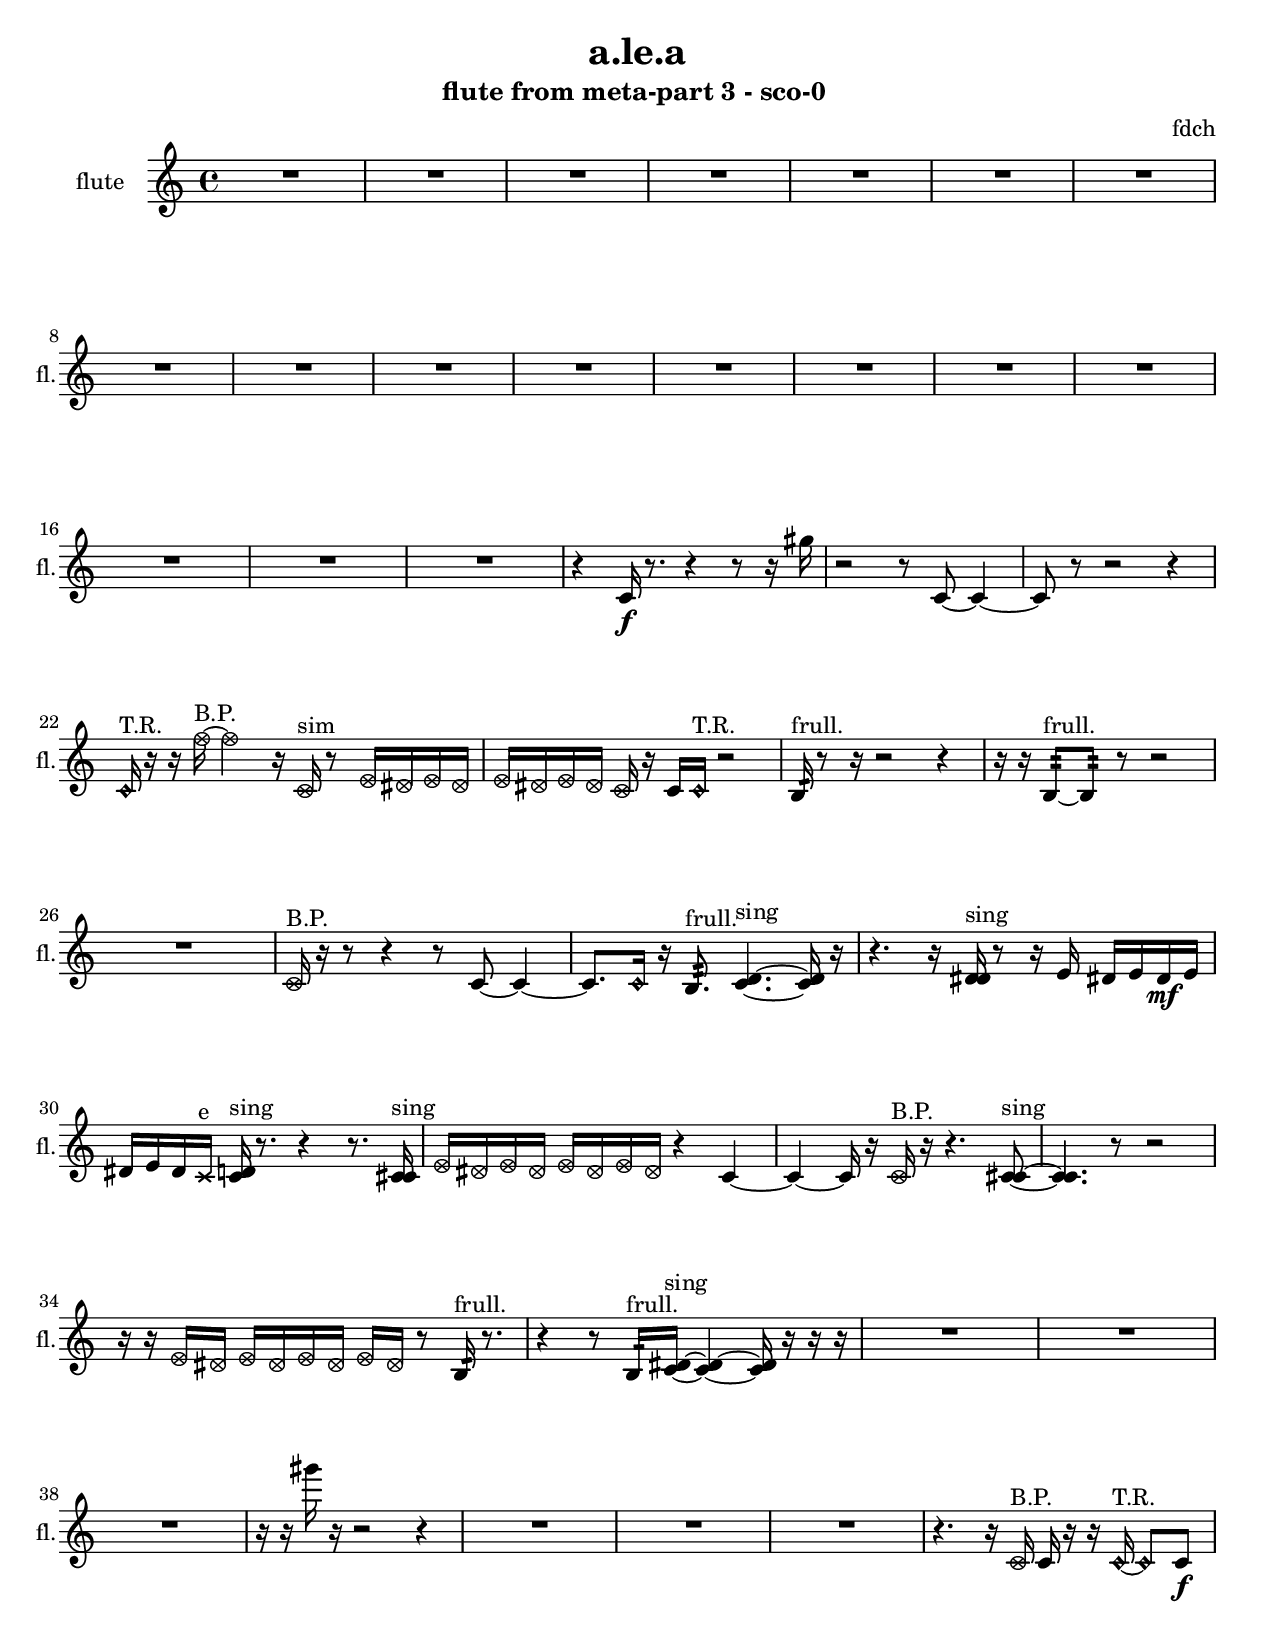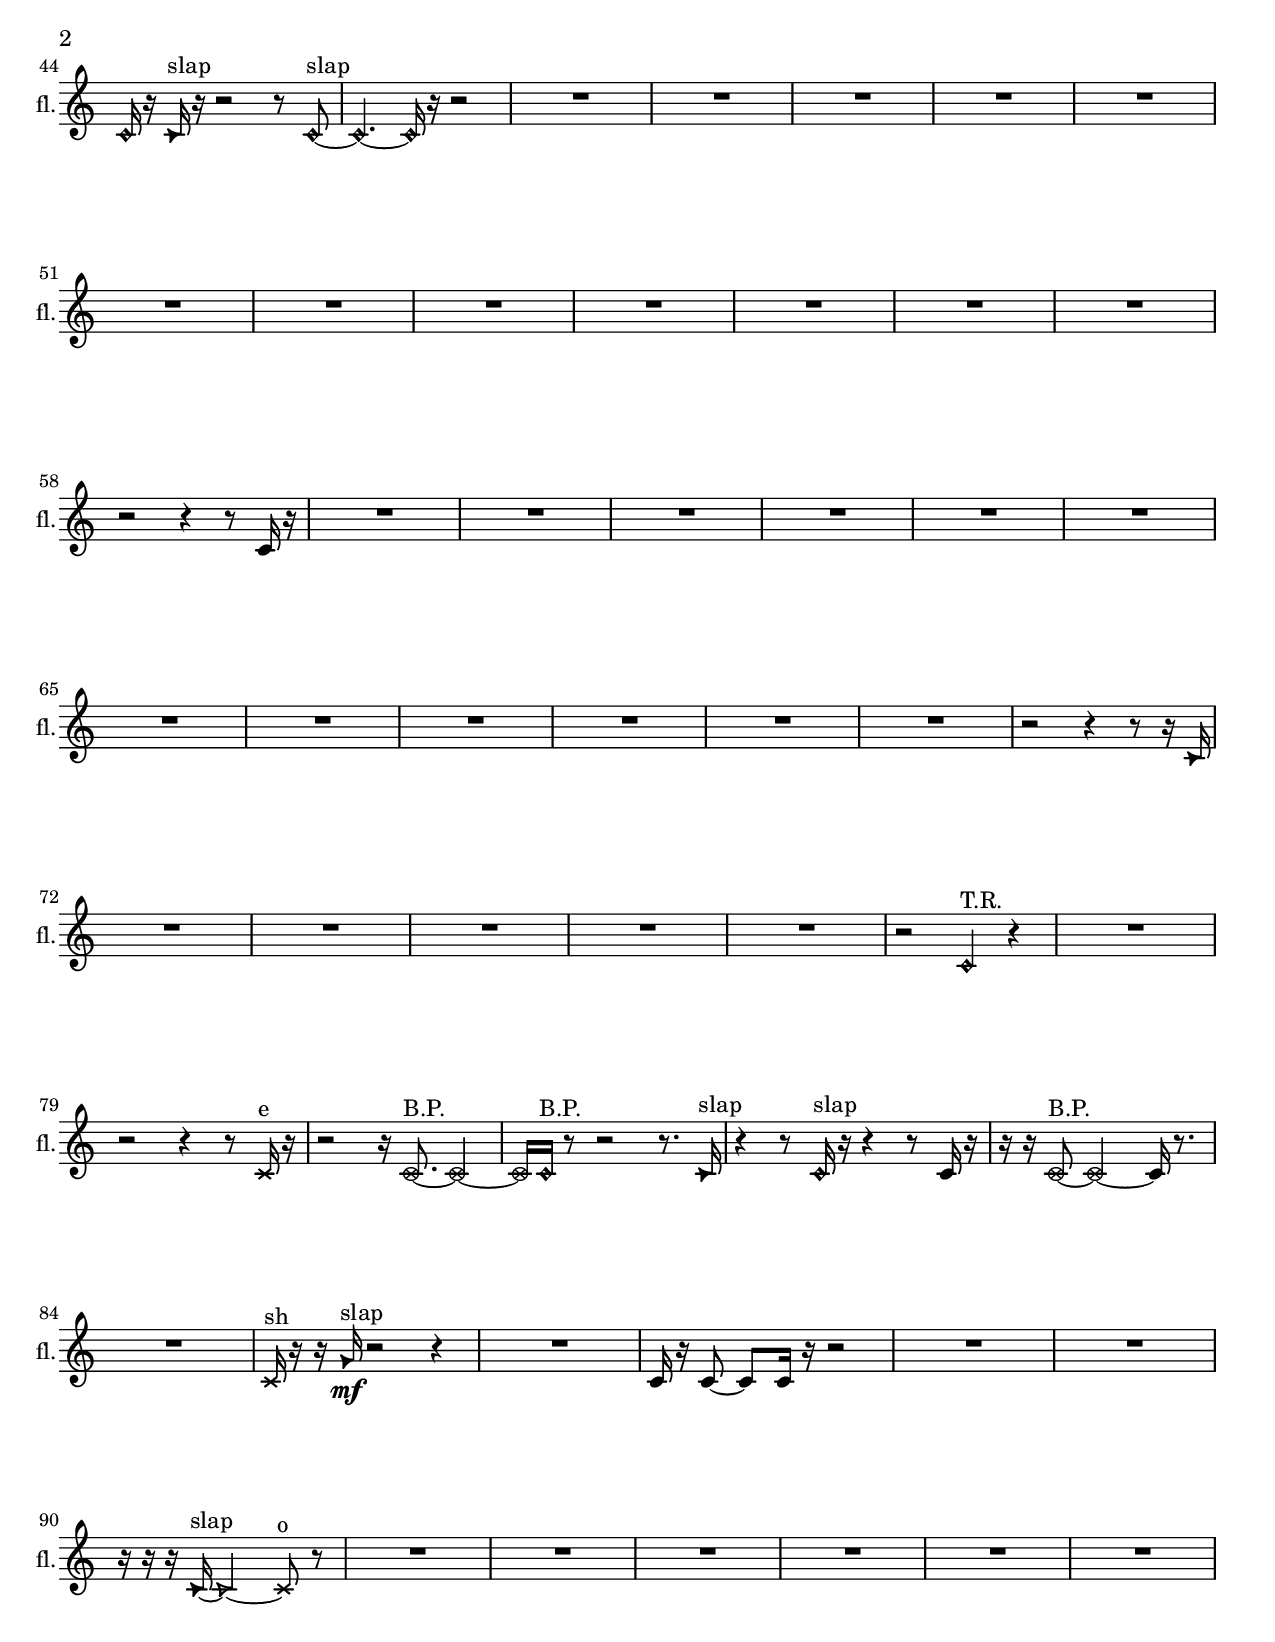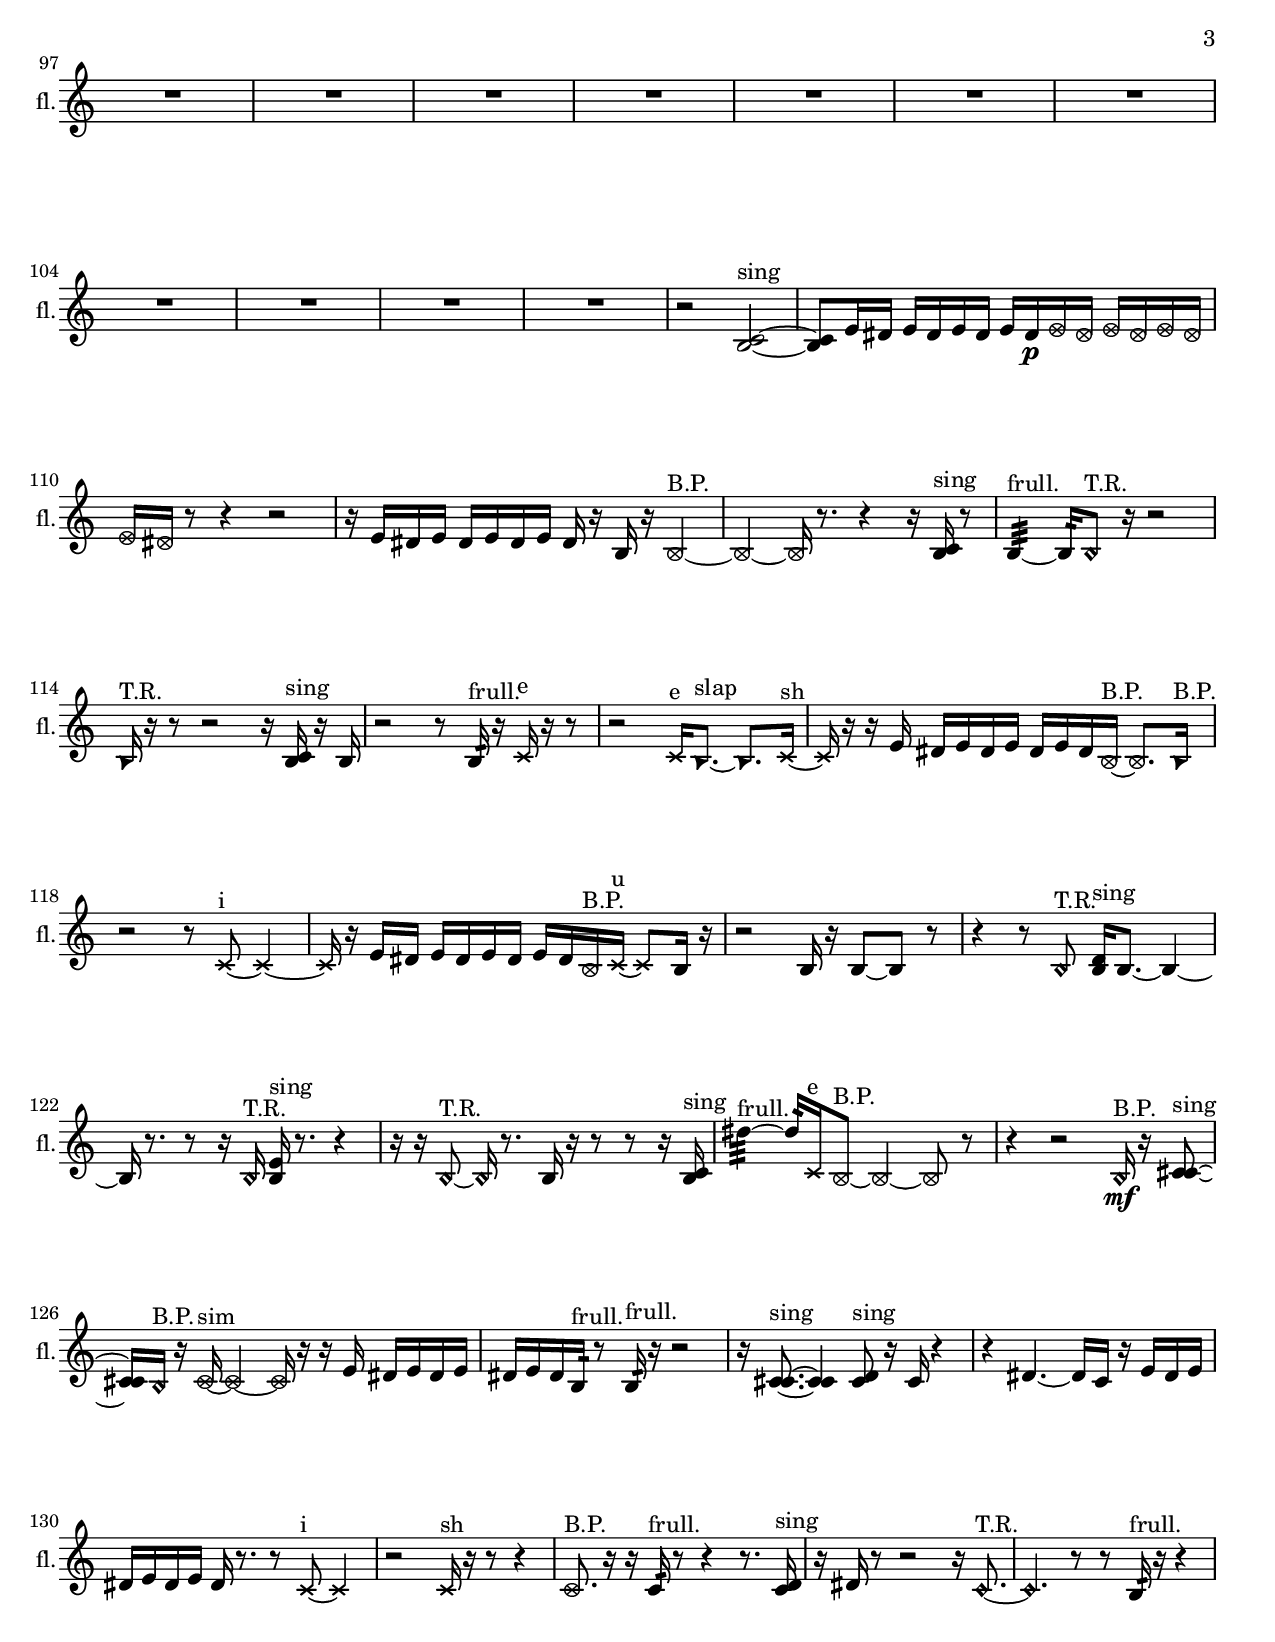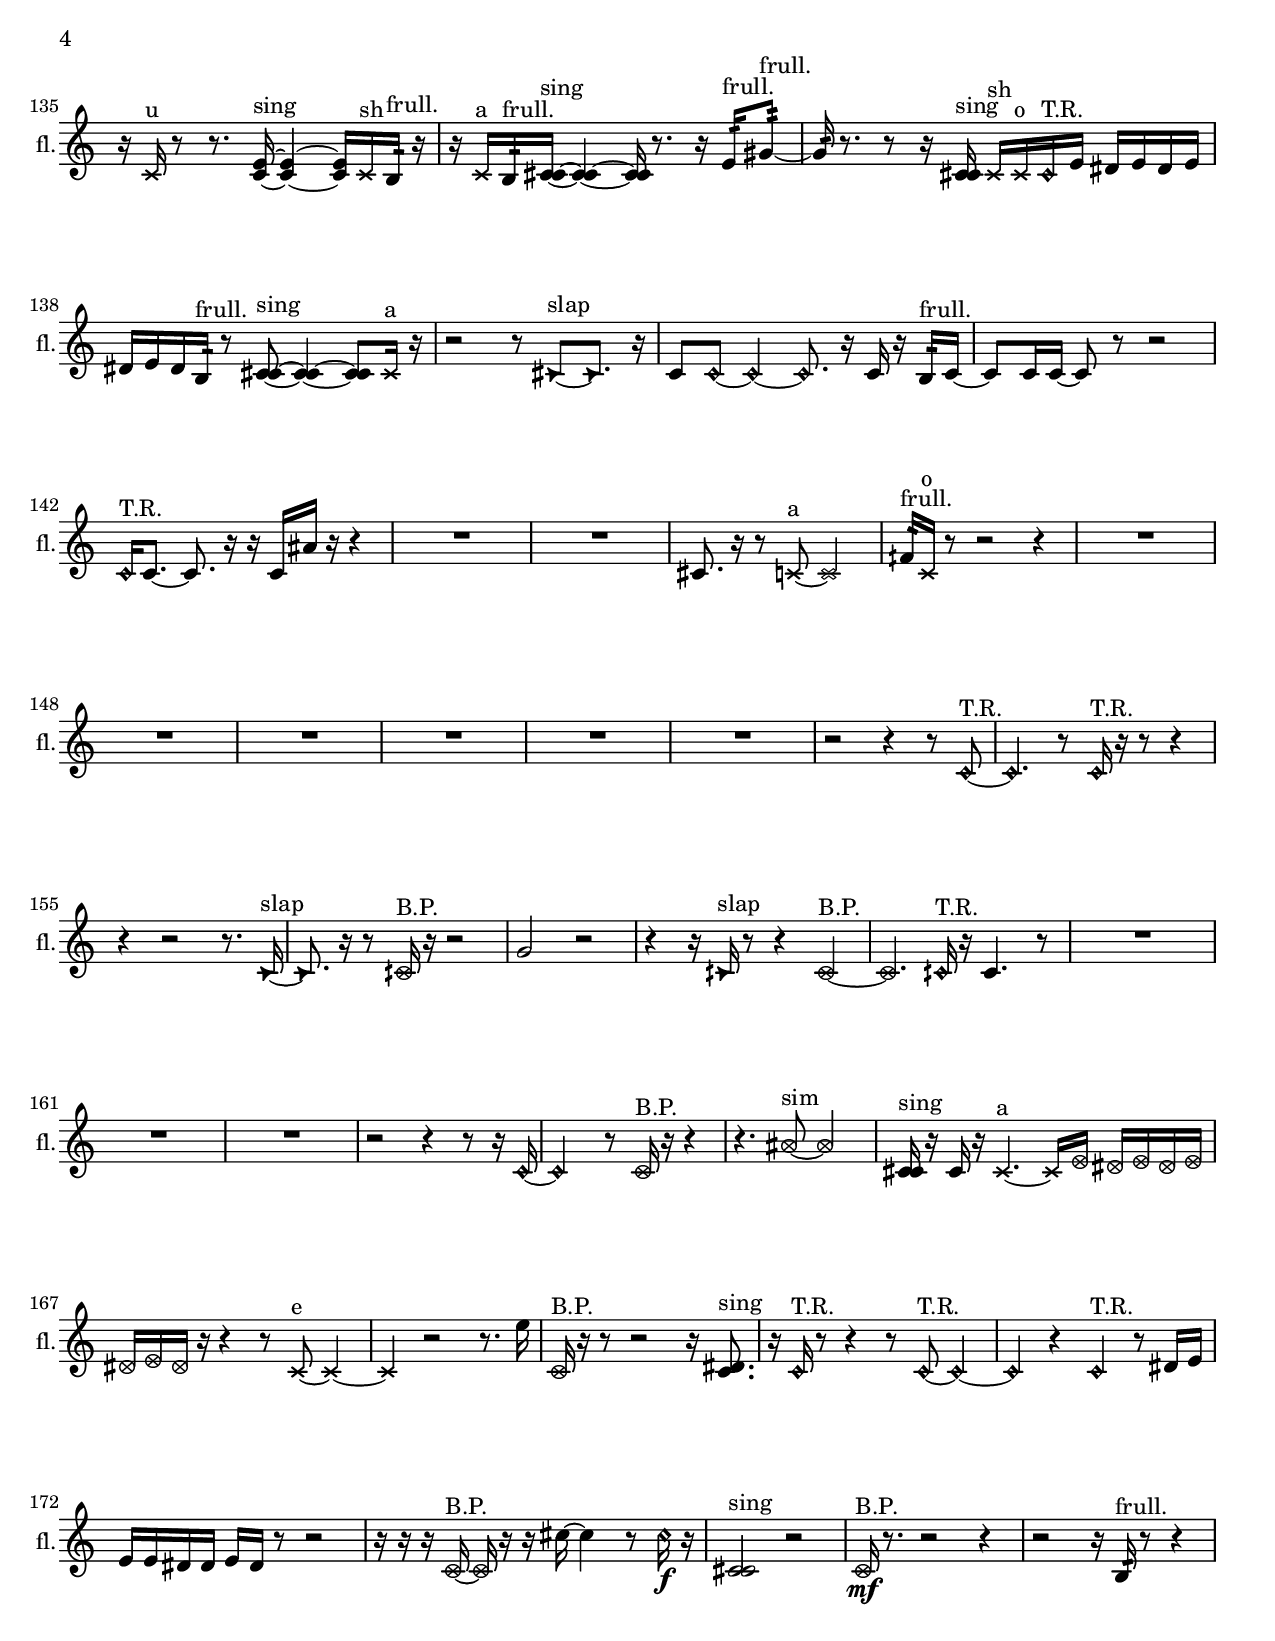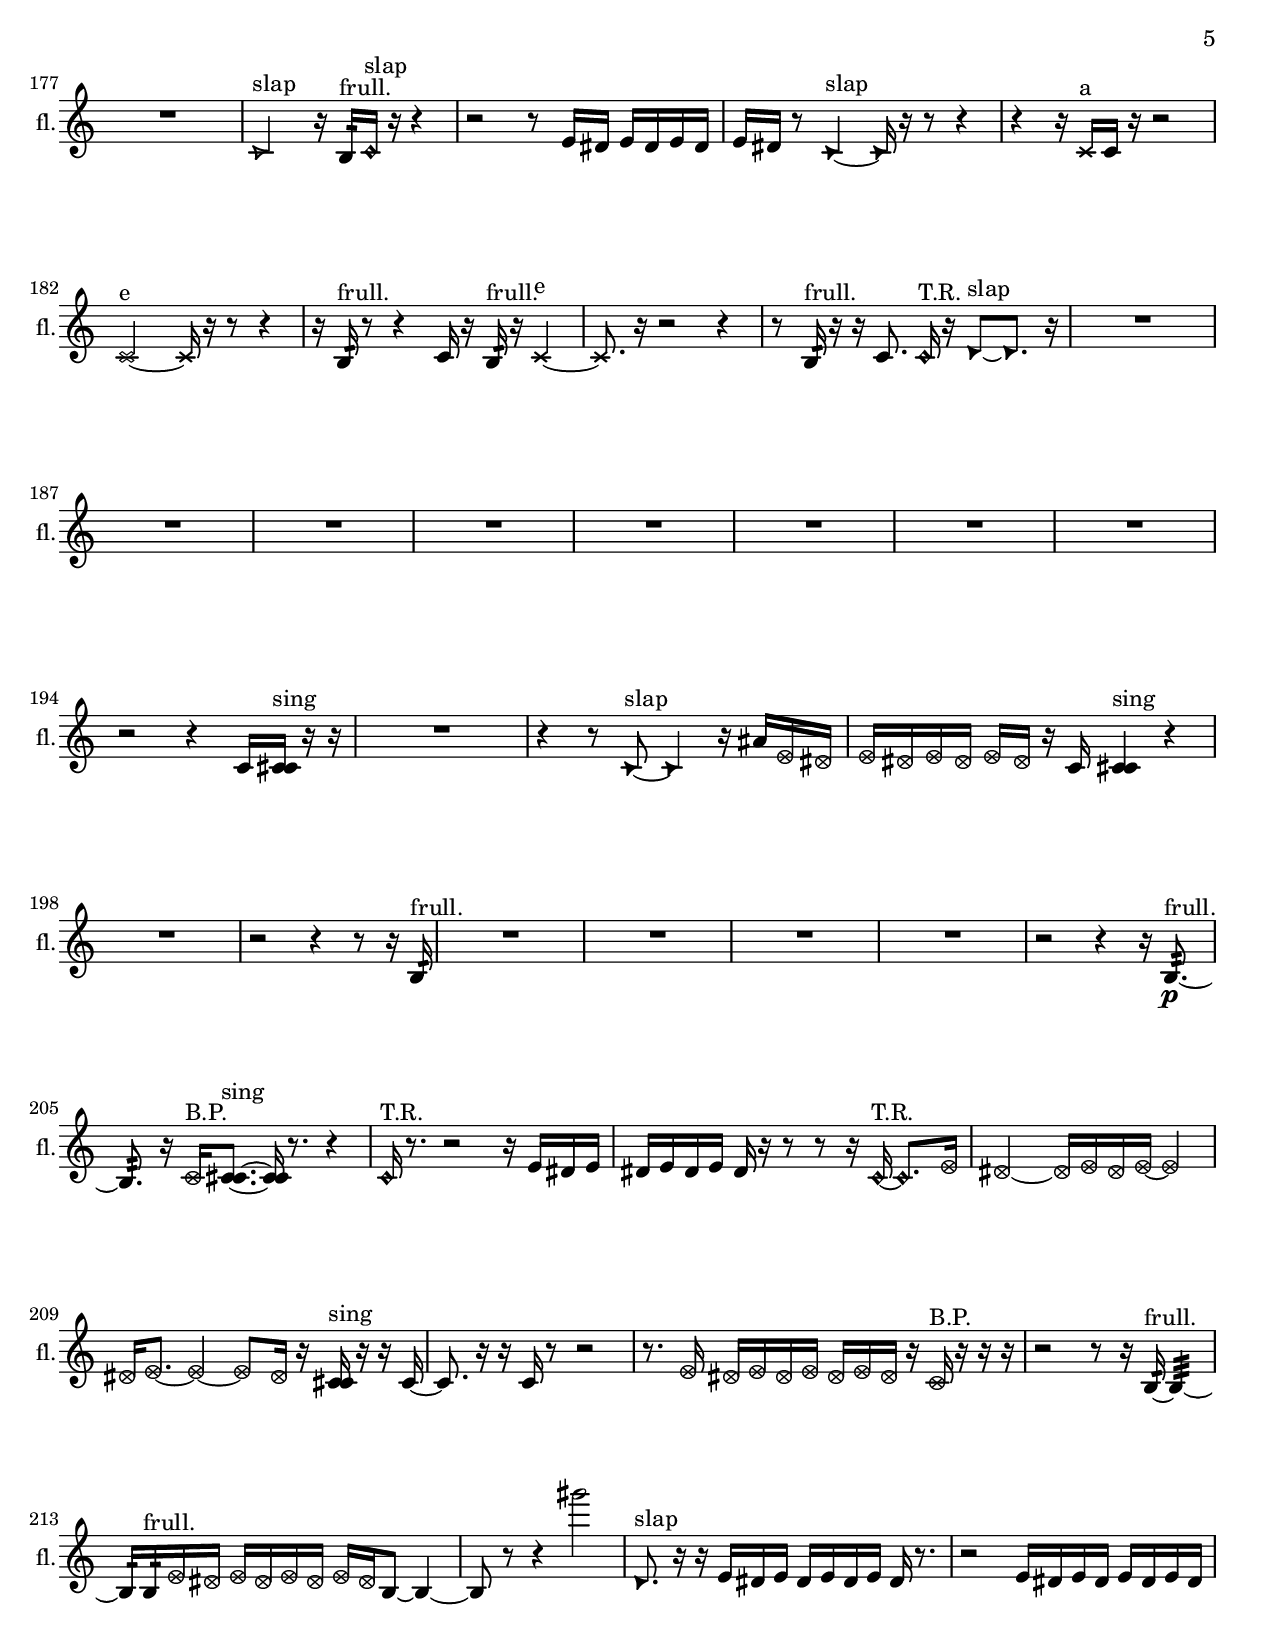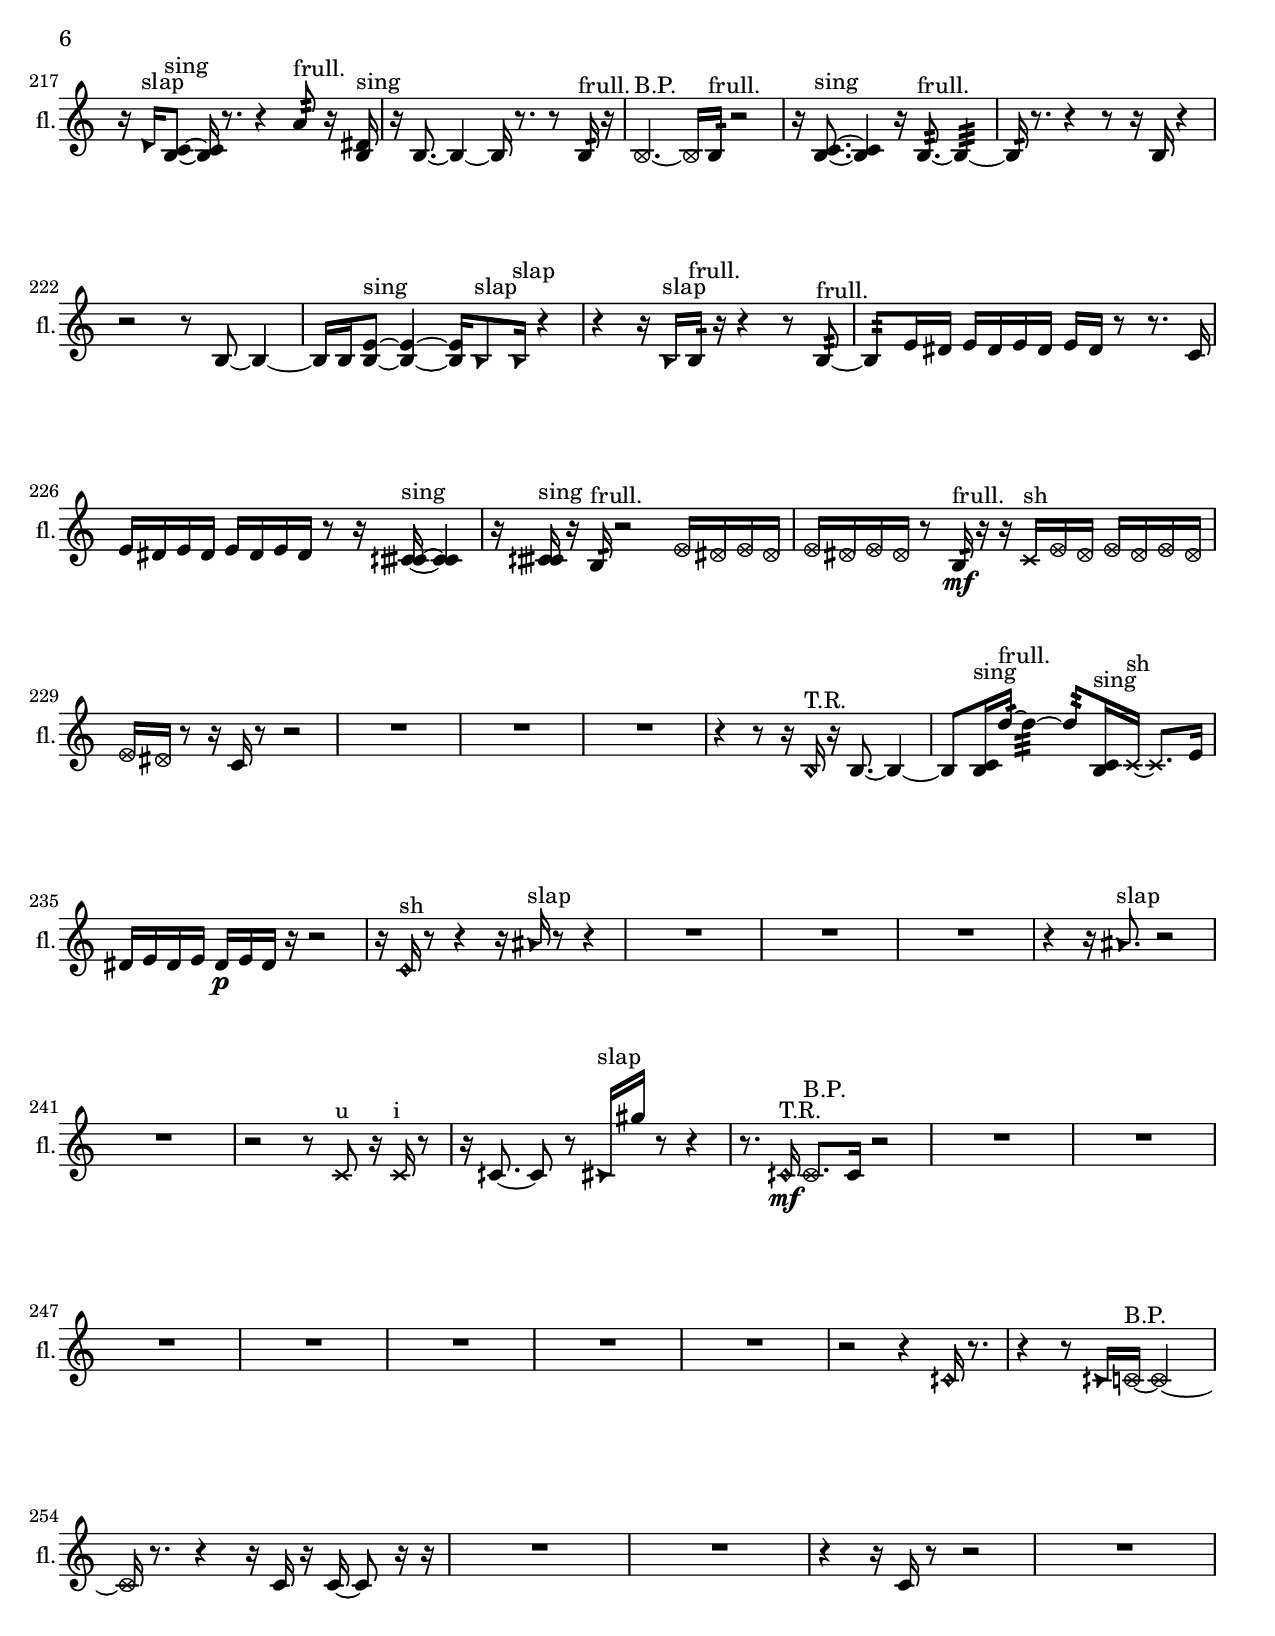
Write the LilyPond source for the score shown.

\version "2.19.56" 

flute_one_part = \relative c' {

  \time 4/4

  \clef treble 
  % ________________________________________bar 1 :
  R1  |
  % ________________________________________bar 2 :
  R1  |
  % ________________________________________bar 3 :
  R1  |
  % ________________________________________bar 4 :
  R1  |
  % ________________________________________bar 5 :
  R1  |
  % ________________________________________bar 6 :
  R1  |
  % ________________________________________bar 7 :
  R1  |
  % ________________________________________bar 8 :
  R1  |
  % ________________________________________bar 9 :
  R1  |
  % ________________________________________bar 10 :
  R1  |
  % ________________________________________bar 11 :
  R1  |
  % ________________________________________bar 12 :
  R1  |
  % ________________________________________bar 13 :
  R1  |
  % ________________________________________bar 14 :
  R1  |
  % ________________________________________bar 15 :
  R1  |
  % ________________________________________bar 16 :
  R1  |
  % ________________________________________bar 17 :
  R1  |
  % ________________________________________bar 18 :
  R1  |
  % ________________________________________bar 19 :
  r4 
  c16\f  r8. 
  r4 
  r8  r16  gis''16  |
  % ________________________________________bar 20 :
  r2 
  r8  c,,8~ 
  c4~  |
  % ________________________________________bar 21 :
  c8  r8 
  r2 
  r4  |
  % ________________________________________bar 22 :
  \once \override NoteHead.style = #'harmonic c16^\markup {T.R. }  r16  r16  \once \override NoteHead.style = #'xcircle f'16~^\markup {B.P. } 
  \once \override NoteHead.style = #'xcircle f4 
  r16  \once \override NoteHead.style = #'xcircle c,16^\markup {sim }  r8 
  \once \override NoteHead.style = #'xcircle e16  \once \override NoteHead.style = #'xcircle dis16  \once \override NoteHead.style = #'xcircle e16  \once \override NoteHead.style = #'xcircle dis16  |
  % ________________________________________bar 23 :
  \once \override NoteHead.style = #'xcircle e16  \once \override NoteHead.style = #'xcircle dis16  \once \override NoteHead.style = #'xcircle e16  \once \override NoteHead.style = #'xcircle dis16 
  \once \override NoteHead.style = #'xcircle c16  r16  c16  \once \override NoteHead.style = #'harmonic c16^\markup {T.R. } 
  r2  |
  % ________________________________________bar 24 :
  b16:32^\markup {frull. }  r8  r16 
  r2 
  r4  |
  % ________________________________________bar 25 :
  r16  r16  b8:32~^\markup {frull. } 
  b8:32  r8 
  r2  |
  % ________________________________________bar 26 :
  R1  |
  % ________________________________________bar 27 :
  \once \override NoteHead.style = #'xcircle c16^\markup {B.P. }  r16  r8 
  r4 
  r8  c8~ 
  c4~  |
  % ________________________________________bar 28 :
  c8.  \once \override NoteHead.style = #'harmonic c16 
  r16  b8.:32^\markup {frull. } 
  <c d >4.~^\markup {sing } 
  <c d >16  r16  |
  % ________________________________________bar 29 :
  r4. 
  r16  <d dis >16^\markup {sing } 
  r8  r16  e16 
  dis16  e16  dis16\mf  e16  |
  % ________________________________________bar 30 :
  dis16  e16  dis16  \xNote c16^\markup {e } 
  <c d >16^\markup {sing }  r8. 
  r4 
  r8.  <c cis >16^\markup {sing }  |
  % ________________________________________bar 31 :
  \once \override NoteHead.style = #'xcircle e16  \once \override NoteHead.style = #'xcircle dis16  \once \override NoteHead.style = #'xcircle e16  \once \override NoteHead.style = #'xcircle dis16 
  \once \override NoteHead.style = #'xcircle e16  \once \override NoteHead.style = #'xcircle dis16  \once \override NoteHead.style = #'xcircle e16  \once \override NoteHead.style = #'xcircle dis16 
  r4 
  c4~  |
  % ________________________________________bar 32 :
  c4~ 
  c16  r16  \once \override NoteHead.style = #'xcircle c16^\markup {B.P. }  r16 
  r4. 
  <c cis >8~^\markup {sing }  |
  % ________________________________________bar 33 :
  <c cis >4. 
  r8 
  r2  |
  % ________________________________________bar 34 :
  r16  r16  \once \override NoteHead.style = #'xcircle e16  \once \override NoteHead.style = #'xcircle dis16 
  \once \override NoteHead.style = #'xcircle e16  \once \override NoteHead.style = #'xcircle dis16  \once \override NoteHead.style = #'xcircle e16  \once \override NoteHead.style = #'xcircle dis16 
  \once \override NoteHead.style = #'xcircle e16  \once \override NoteHead.style = #'xcircle dis16  r8 
  b16:32^\markup {frull. }  r8.  |
  % ________________________________________bar 35 :
  r4 
  r8  b16:32^\markup {frull. }  <c dis >16~^\markup {sing } 
  <c dis >4~ 
  <c dis >16  r16  r16  r16  |
  % ________________________________________bar 36 :
  R1  |
  % ________________________________________bar 37 :
  R1  |
  % ________________________________________bar 38 :
  R1  |
  % ________________________________________bar 39 :
  r16  r16  gis'''16  r16 
  r2 
  r4  |
  % ________________________________________bar 40 :
  R1  |
  % ________________________________________bar 41 :
  R1  |
  % ________________________________________bar 42 :
  R1  |
  % ________________________________________bar 43 :
  r4. 
  r16  \once \override NoteHead.style = #'xcircle c,,,16^\markup {B.P. } 
  c16  r16  r16  \once \override NoteHead.style = #'harmonic c16~^\markup {T.R. } 
  \once \override NoteHead.style = #'harmonic c8  c8\f  |
  % ________________________________________bar 44 :
  \once \override NoteHead.style = #'harmonic c16  r16  \once \override NoteHead.style = #'triangle c16^\markup {slap }  r16 
  r2 
  r8  \once \override NoteHead.style = #'harmonic c8~^\markup {slap }  |
  % ________________________________________bar 45 :
  \once \override NoteHead.style = #'harmonic c4.~ 
  \once \override NoteHead.style = #'harmonic c16  r16 
  r2  |
  % ________________________________________bar 46 :
  R1  |
  % ________________________________________bar 47 :
  R1  |
  % ________________________________________bar 48 :
  R1  |
  % ________________________________________bar 49 :
  R1  |
  % ________________________________________bar 50 :
  R1  |
  % ________________________________________bar 51 :
  R1  |
  % ________________________________________bar 52 :
  R1  |
  % ________________________________________bar 53 :
  R1  |
  % ________________________________________bar 54 :
  R1  |
  % ________________________________________bar 55 :
  R1  |
  % ________________________________________bar 56 :
  R1  |
  % ________________________________________bar 57 :
  R1  |
  % ________________________________________bar 58 :
  r2 
  r4 
  r8  c16  r16  |
  % ________________________________________bar 59 :
  R1  |
  % ________________________________________bar 60 :
  R1  |
  % ________________________________________bar 61 :
  R1  |
  % ________________________________________bar 62 :
  R1  |
  % ________________________________________bar 63 :
  R1  |
  % ________________________________________bar 64 :
  R1  |
  % ________________________________________bar 65 :
  R1  |
  % ________________________________________bar 66 :
  R1  |
  % ________________________________________bar 67 :
  R1  |
  % ________________________________________bar 68 :
  R1  |
  % ________________________________________bar 69 :
  R1  |
  % ________________________________________bar 70 :
  R1  |
  % ________________________________________bar 71 :
  r2 
  r4 
  r8  r16  \once \override NoteHead.style = #'triangle c16  |
  % ________________________________________bar 72 :
  R1  |
  % ________________________________________bar 73 :
  R1  |
  % ________________________________________bar 74 :
  R1 |
  % ________________________________________bar 2 :
  R1  |
  % ________________________________________bar 3 :
  R1  |
  % ________________________________________bar 4 :
  r2 
  \once \override NoteHead.style = #'harmonic c4^\markup {T.R. } 
  r4  |
  % ________________________________________bar 5 :
  R1  |
  % ________________________________________bar 6 :
  r2 
  r4 
  r8  \xNote c16^\markup {e }  r16  |
  % ________________________________________bar 7 :
  r2 
  r16  \once \override NoteHead.style = #'xcircle c8.~^\markup {B.P. } 
  \once \override NoteHead.style = #'xcircle c4~  |
  % ________________________________________bar 8 :
  \once \override NoteHead.style = #'xcircle c16  \once \override NoteHead.style = #'harmonic c16^\markup {B.P. }  r8 
  r2 
  r8.  \once \override NoteHead.style = #'triangle c16^\markup {slap }  |
  % ________________________________________bar 9 :
  r4 
  r8  \once \override NoteHead.style = #'harmonic c16^\markup {slap }  r16 
  r4 
  r8  c16  r16  |
  % ________________________________________bar 10 :
  r16  r16  \once \override NoteHead.style = #'xcircle c8~^\markup {B.P. } 
  \once \override NoteHead.style = #'xcircle c2~ 
  c16  r8.  |
  % ________________________________________bar 11 :
  R1  |
  % ________________________________________bar 12 :
  \xNote c16^\markup {sh }  r16  r16  \once \override NoteHead.style = #'triangle g'16\mf^\markup {slap } 
  r2 
  r4  |
  % ________________________________________bar 13 :
  R1  |
  % ________________________________________bar 14 :
  c,16  r16  c8~ 
  c8  c16  r16 
  r2  |
  % ________________________________________bar 15 :
  R1  |
  % ________________________________________bar 16 :
  R1  |
  % ________________________________________bar 17 :
  r16  r16  r16  \once \override NoteHead.style = #'triangle c16~^\markup {slap } 
  \once \override NoteHead.style = #'triangle c2~ 
  \xNote c8^\markup {o }  r8  |
  % ________________________________________bar 18 :
  R1  |
  % ________________________________________bar 19 :
  R1  |
  % ________________________________________bar 20 :
  R1  |
  % ________________________________________bar 21 :
  R1  |
  % ________________________________________bar 22 :
  R1  |
  % ________________________________________bar 23 :
  R1  |
  % ________________________________________bar 24 :
  R1  |
  % ________________________________________bar 25 :
  R1  |
  % ________________________________________bar 26 :
  R1  |
  % ________________________________________bar 27 :
  R1  |
  % ________________________________________bar 28 :
  R1  |
  % ________________________________________bar 29 :
  R1  |
  % ________________________________________bar 30 :
  R1  |
  % ________________________________________bar 31 :
  R1  |
  % ________________________________________bar 32 :
  R1  |
  % ________________________________________bar 33 :
  R1  |
  % ________________________________________bar 34 :
  R1  |
  % ________________________________________bar 35 :
  r2 
  <b c >2~^\markup {sing }  |
  % ________________________________________bar 36 :
  <b c >8  e16  dis16 
  e16  dis16  e16  dis16 
  e16  dis16\p  \once \override NoteHead.style = #'xcircle e16  \once \override NoteHead.style = #'xcircle dis16 
  \once \override NoteHead.style = #'xcircle e16  \once \override NoteHead.style = #'xcircle dis16  \once \override NoteHead.style = #'xcircle e16  \once \override NoteHead.style = #'xcircle dis16  |
  % ________________________________________bar 37 :
  \once \override NoteHead.style = #'xcircle e16  \once \override NoteHead.style = #'xcircle dis16  r8 
  r4 
  r2  |
  % ________________________________________bar 38 :
  r16  e16  dis16  e16 
  dis16  e16  dis16  e16 
  dis16  r16  b16  r16 
  \once \override NoteHead.style = #'xcircle b4~^\markup {B.P. }  |
  % ________________________________________bar 39 :
  \once \override NoteHead.style = #'xcircle b4~ 
  \once \override NoteHead.style = #'xcircle b16  r8. 
  r4 
  r16  <b c >16^\markup {sing }  r8  |
  % ________________________________________bar 40 :
  b4:32~^\markup {frull. } 
  b16:32  \once \override NoteHead.style = #'harmonic b8^\markup {T.R. }  r16 
  r2  |
  % ________________________________________bar 41 :
  \once \override NoteHead.style = #'triangle b16^\markup {T.R. }  r16  r8 
  r2 
  r16  <b c >16^\markup {sing }  r16  b16  |
  % ________________________________________bar 42 :
  r2 
  r8  b16:32^\markup {frull. }  r16 
  \xNote c16^\markup {e }  r16  r8  |
  % ________________________________________bar 43 :
  r2 
  \xNote c16^\markup {e }  \once \override NoteHead.style = #'triangle b8.~^\markup {slap } 
  \once \override NoteHead.style = #'triangle b8.  \xNote c16~^\markup {sh }  |
  % ________________________________________bar 44 :
  \xNote c16  r16  r16  e16 
  dis16  e16  dis16  e16 
  dis16  e16  dis16  \once \override NoteHead.style = #'xcircle b16~^\markup {B.P. } 
  \once \override NoteHead.style = #'xcircle b8.  \once \override NoteHead.style = #'triangle b16^\markup {B.P. }  |
  % ________________________________________bar 45 :
  r2 
  r8  \xNote c8~^\markup {i } 
  \xNote c4~  |
  % ________________________________________bar 46 :
  \xNote c16  r16  e16  dis16 
  e16  dis16  e16  dis16 
  e16  dis16  \once \override NoteHead.style = #'xcircle b16^\markup {B.P. }  \xNote c16~^\markup {u } 
  \xNote c8  b16  r16  |
  % ________________________________________bar 47 :
  r2 
  b16  r16  b8~ 
  b8  r8  |
  % ________________________________________bar 48 :
  r4 
  r8  \once \override NoteHead.style = #'harmonic b8^\markup {T.R. } 
  <b d >16^\markup {sing }  b8.~ 
  b4~  |
  % ________________________________________bar 49 :
  b16  r8. 
  r8  r16  \once \override NoteHead.style = #'harmonic b16^\markup {T.R. } 
  <b e >16^\markup {sing }  r8. 
  r4  |
  % ________________________________________bar 50 :
  r16  r16  \once \override NoteHead.style = #'harmonic b8~^\markup {T.R. } 
  \once \override NoteHead.style = #'harmonic b16  r8. 
  b16  r16  r8 
  r8  r16  <b c >16^\markup {sing }  |
  % ________________________________________bar 51 :
  dis'4:32~^\markup {frull. } 
  dis16:32  \xNote c,16^\markup {e }  \once \override NoteHead.style = #'xcircle b8~^\markup {B.P. } 
  \once \override NoteHead.style = #'xcircle b4~ 
  \once \override NoteHead.style = #'xcircle b8  r8  |
  % ________________________________________bar 52 :
  r4 
  r2 
  \once \override NoteHead.style = #'harmonic b16\mf^\markup {B.P. }  r16  <c cis >8~^\markup {sing }  |
  % ________________________________________bar 53 :
  <c cis >16  \once \override NoteHead.style = #'harmonic b16^\markup {B.P. }  r16  \once \override NoteHead.style = #'xcircle c16~^\markup {sim } 
  \once \override NoteHead.style = #'xcircle c4~ 
  \once \override NoteHead.style = #'xcircle c16  r16  r16  e16 
  dis16  e16  dis16  e16  |
  % ________________________________________bar 54 :
  dis16  e16  dis16  b16:32^\markup {frull. } 
  r8  b16:32^\markup {frull. }  r16 
  r2  |
  % ________________________________________bar 55 :
  r16  <c cis >8.~^\markup {sing } 
  <c cis >4 
  <c d >8^\markup {sing }  r16  c16 
  r4  |
  % ________________________________________bar 56 :
  r4 
  dis4.~ 
  dis16  c16 
  r16  e16  dis16  e16  |
  % ________________________________________bar 57 :
  dis16  e16  dis16  e16 
  dis16  r8. 
  r8  \xNote c8~^\markup {i } 
  \xNote c4  |
  % ________________________________________bar 58 :
  r2 
  \xNote c16^\markup {sh }  r16  r8 
  r4  |
  % ________________________________________bar 59 :
  \once \override NoteHead.style = #'xcircle c8.^\markup {B.P. }  r16 
  r16  c16:32^\markup {frull. }  r8 
  r4 
  r8.  <c d >16^\markup {sing }  |
  % ________________________________________bar 60 :
  r16  dis16  r8 
  r2 
  r16  \once \override NoteHead.style = #'harmonic c8.~^\markup {T.R. }  |
  % ________________________________________bar 61 :
  \once \override NoteHead.style = #'harmonic c4. 
  r8 
  r8  b16:32^\markup {frull. }  r16 
  r4  |
  % ________________________________________bar 62 :
  r16  \xNote c16^\markup {u }  r8 
  r8.  <c e >16~^\markup {sing } 
  <c e >4~ 
  <c e >16  \xNote c16^\markup {sh }  b16:32^\markup {frull. }  r16  |
  % ________________________________________bar 63 :
  r16  \xNote c16^\markup {a }  b16:32^\markup {frull. }  <c cis >16~^\markup {sing } 
  <c cis >4~ 
  <c cis >16  r8. 
  r16  e16:32^\markup {frull. }  gis8:32~^\markup {frull. }  |
  % ________________________________________bar 64 :
  gis16:32  r8. 
  r8  r16  <c, cis >16^\markup {sing } 
  \xNote c16^\markup {sh }  \xNote c16^\markup {o }  \once \override NoteHead.style = #'harmonic c16^\markup {T.R. }  e16 
  dis16  e16  dis16  e16  |
  % ________________________________________bar 65 :
  dis16  e16  dis16  b16:32^\markup {frull. } 
  r8  <c cis >8~^\markup {sing } 
  <c cis >4~ 
  <c cis >8  \xNote c16^\markup {a }  r16  |
  % ________________________________________bar 66 :
  r2 
  r8  \once \override NoteHead.style = #'triangle cis8~^\markup {slap } 
  \once \override NoteHead.style = #'triangle cis8.  r16  |
  % ________________________________________bar 67 :
  c8  \once \override NoteHead.style = #'harmonic c8~ 
  \once \override NoteHead.style = #'harmonic c4~ 
  \once \override NoteHead.style = #'harmonic c8.  r16 
  c16  r16  b16:32^\markup {frull. }  c16~  |
  % ________________________________________bar 68 :
  c8  c16  c16~ 
  c8  r8 
  r2  |
  % ________________________________________bar 69 :
  \once \override NoteHead.style = #'harmonic c16^\markup {T.R. }  c8.~ 
  c8.  r16 
  r16  c16  ais'16  r16 
  r4  |
  % ________________________________________bar 70 :
  R1  |
  % ________________________________________bar 71 :
  R1  |
  % ________________________________________bar 72 :
  cis,8.  r16 
  r8  \xNote c8~^\markup {a } 
  \xNote c2  |
  % ________________________________________bar 73 :
  fih16:32^\markup {frull. }  \xNote c16^\markup {o }  r8 
  r2 
  r4  |
  % ________________________________________bar 74 :
  R1  |
  % ________________________________________bar 75 :
  R1  |
  % ________________________________________bar 76 :
  R1  |
  % ________________________________________bar 77 :
  R1  |
  % ________________________________________bar 78 :
  R1  |
  % ________________________________________bar 79 :
  R1  |
  % ________________________________________bar 80 :
  r2 
  r4 
  r8  \once \override NoteHead.style = #'harmonic c8~^\markup {T.R. }  |
  % ________________________________________bar 81 :
  \once \override NoteHead.style = #'harmonic c4. 
  r8 
  \once \override NoteHead.style = #'harmonic c16^\markup {T.R. }  r16  r8 
  r4  |
  % ________________________________________bar 82 :
  r4 
  r2 
  r8.  \once \override NoteHead.style = #'triangle c16~^\markup {slap }  |
  % ________________________________________bar 83 :
  \once \override NoteHead.style = #'triangle c8.  r16 
  r8  \once \override NoteHead.style = #'xcircle cih16^\markup {B.P. }  r16 
  r2  |
  % ________________________________________bar 84 :
  g'2 
  r2  |
  % ________________________________________bar 85 :
  r4 
  r16  \once \override NoteHead.style = #'triangle cih,16^\markup {slap }  r8 
  r4 
  \once \override NoteHead.style = #'xcircle cih4~^\markup {B.P. }  |
  % ________________________________________bar 86 :
  \once \override NoteHead.style = #'xcircle cih4. 
  \once \override NoteHead.style = #'harmonic cih16^\markup {T.R. }  r16 
  cih4. 
  r8  |
  % ________________________________________bar 87 :
  R1  |
  % ________________________________________bar 88 :
  R1 |
  % ________________________________________bar 2 :
  R1  |
  % ________________________________________bar 3 :
  r2 
  r4 
  r8  r16  \once \override NoteHead.style = #'harmonic c16~  |
  % ________________________________________bar 4 :
  \once \override NoteHead.style = #'harmonic c2 
  r8  \once \override NoteHead.style = #'xcircle c16^\markup {B.P. }  r16 
  r4  |
  % ________________________________________bar 5 :
  r4. 
  \once \override NoteHead.style = #'xcircle ais'8~^\markup {sim } 
  \once \override NoteHead.style = #'xcircle ais2  |
  % ________________________________________bar 6 :
  <c, cis >16^\markup {sing }  r16  c16  r16 
  \xNote c4.~^\markup {a } 
  \xNote c16  \once \override NoteHead.style = #'xcircle e16 
  \once \override NoteHead.style = #'xcircle dis16  \once \override NoteHead.style = #'xcircle e16  \once \override NoteHead.style = #'xcircle dis16  \once \override NoteHead.style = #'xcircle e16  |
  % ________________________________________bar 7 :
  \once \override NoteHead.style = #'xcircle dis16  \once \override NoteHead.style = #'xcircle e16  \once \override NoteHead.style = #'xcircle dis16  r16 
  r4 
  r8  \xNote c8~^\markup {e } 
  \xNote c4~  |
  % ________________________________________bar 8 :
  \xNote c4 
  r2 
  r8.  e'16  |
  % ________________________________________bar 9 :
  \once \override NoteHead.style = #'xcircle c,16^\markup {B.P. }  r16  r8 
  r2 
  r16  <c dis >8.^\markup {sing }  |
  % ________________________________________bar 10 :
  r16  \once \override NoteHead.style = #'harmonic c16^\markup {T.R. }  r8 
  r4 
  r8  \once \override NoteHead.style = #'harmonic c8~^\markup {T.R. } 
  \once \override NoteHead.style = #'harmonic c4~  |
  % ________________________________________bar 11 :
  \once \override NoteHead.style = #'harmonic c4 
  r4 
  \once \override NoteHead.style = #'harmonic c4^\markup {T.R. } 
  r8  dis16  e16  |
  % ________________________________________bar 12 :
  e16  e16  dis16  dis16 
  e16  dis16  r8 
  r2  |
  % ________________________________________bar 13 :
  r16  r16  r16  \once \override NoteHead.style = #'xcircle c16~^\markup {B.P. } 
  \once \override NoteHead.style = #'xcircle c16  r16  r16  cis'16~ 
  cis4 
  r8  \once \override NoteHead.style = #'harmonic cis16\f  r16  |
  % ________________________________________bar 14 :
  <c, cis >2^\markup {sing } 
  r2  |
  % ________________________________________bar 15 :
  \once \override NoteHead.style = #'xcircle c16\mf^\markup {B.P. }  r8. 
  r2 
  r4  |
  % ________________________________________bar 16 :
  r2 
  r16  b16:32^\markup {frull. }  r8 
  r4  |
  % ________________________________________bar 17 :
  R1  |
  % ________________________________________bar 18 :
  \once \override NoteHead.style = #'triangle c2^\markup {slap } 
  r16  b16:32^\markup {frull. }  \once \override NoteHead.style = #'harmonic c16^\markup {slap }  r16 
  r4  |
  % ________________________________________bar 19 :
  r2 
  r8  e16  dis16 
  e16  dis16  e16  dis16  |
  % ________________________________________bar 20 :
  e16  dis16  r8 
  \once \override NoteHead.style = #'triangle c4~^\markup {slap } 
  \once \override NoteHead.style = #'triangle c16  r16  r8 
  r4  |
  % ________________________________________bar 21 :
  r4 
  r16  \xNote c16^\markup {a }  c16  r16 
  r2  |
  % ________________________________________bar 22 :
  \xNote c2~^\markup {e } 
  \xNote c16  r16  r8 
  r4  |
  % ________________________________________bar 23 :
  r16  b16:32^\markup {frull. }  r8 
  r4 
  c16  r16  b16:32^\markup {frull. }  r16 
  \xNote c4~^\markup {e }  |
  % ________________________________________bar 24 :
  \xNote c8.  r16 
  r2 
  r4  |
  % ________________________________________bar 25 :
  r8  b16:32^\markup {frull. }  r16 
  r16  c8. 
  \once \override NoteHead.style = #'harmonic c16^\markup {T.R. }  r16  \once \override NoteHead.style = #'triangle d8~^\markup {slap } 
  \once \override NoteHead.style = #'triangle d8.  r16  |
  % ________________________________________bar 26 :
  R1  |
  % ________________________________________bar 27 :
  R1  |
  % ________________________________________bar 28 :
  R1  |
  % ________________________________________bar 29 :
  R1  |
  % ________________________________________bar 30 :
  R1  |
  % ________________________________________bar 31 :
  R1  |
  % ________________________________________bar 32 :
  R1  |
  % ________________________________________bar 33 :
  R1  |
  % ________________________________________bar 34 :
  r2 
  r4 
  c16  <c cis >16^\markup {sing }  r16  r16  |
  % ________________________________________bar 35 :
  R1  |
  % ________________________________________bar 36 :
  r4 
  r8  \once \override NoteHead.style = #'triangle c8~^\markup {slap } 
  \once \override NoteHead.style = #'triangle c4 
  r16  ais'16  \once \override NoteHead.style = #'xcircle e16  \once \override NoteHead.style = #'xcircle dis16  |
  % ________________________________________bar 37 :
  \once \override NoteHead.style = #'xcircle e16  \once \override NoteHead.style = #'xcircle dis16  \once \override NoteHead.style = #'xcircle e16  \once \override NoteHead.style = #'xcircle dis16 
  \once \override NoteHead.style = #'xcircle e16  \once \override NoteHead.style = #'xcircle dis16  r16  c16 
  <c cis >4^\markup {sing } 
  r4  |
  % ________________________________________bar 38 :
  R1  |
  % ________________________________________bar 39 :
  r2 
  r4 
  r8  r16  b16:32^\markup {frull. }  |
  % ________________________________________bar 40 :
  R1  |
  % ________________________________________bar 41 :
  R1  |
  % ________________________________________bar 42 :
  R1  |
  % ________________________________________bar 43 :
  R1  |
  % ________________________________________bar 44 :
  r2 
  r4 
  r16  b8.:32~\p^\markup {frull. }  |
  % ________________________________________bar 45 :
  b8.:32  r16 
  \once \override NoteHead.style = #'xcircle c16^\markup {B.P. }  <c cis >8.~^\markup {sing } 
  <c cis >16  r8. 
  r4  |
  % ________________________________________bar 46 :
  \once \override NoteHead.style = #'harmonic c16^\markup {T.R. }  r8. 
  r2 
  r16  e16  dis16  e16  |
  % ________________________________________bar 47 :
  dis16  e16  dis16  e16 
  dis16  r16  r8 
  r8  r16  \once \override NoteHead.style = #'harmonic c16~^\markup {T.R. } 
  \once \override NoteHead.style = #'harmonic c8.  \once \override NoteHead.style = #'xcircle e16  |
  % ________________________________________bar 48 :
  \once \override NoteHead.style = #'xcircle dis2~ 
  \once \override NoteHead.style = #'xcircle dis16  \once \override NoteHead.style = #'xcircle e16  \once \override NoteHead.style = #'xcircle dis16  \once \override NoteHead.style = #'xcircle e16~ 
  \once \override NoteHead.style = #'xcircle e4  |
  % ________________________________________bar 49 :
  \once \override NoteHead.style = #'xcircle dis16  \once \override NoteHead.style = #'xcircle e8.~ 
  \once \override NoteHead.style = #'xcircle e4~ 
  \once \override NoteHead.style = #'xcircle e8  \once \override NoteHead.style = #'xcircle dis16  r16 
  <c cis >16^\markup {sing }  r16  r16  c16~  |
  % ________________________________________bar 50 :
  c8.  r16 
  r16  c16  r8 
  r2  |
  % ________________________________________bar 51 :
  r8.  \once \override NoteHead.style = #'xcircle e16 
  \once \override NoteHead.style = #'xcircle dis16  \once \override NoteHead.style = #'xcircle e16  \once \override NoteHead.style = #'xcircle dis16  \once \override NoteHead.style = #'xcircle e16 
  \once \override NoteHead.style = #'xcircle dis16  \once \override NoteHead.style = #'xcircle e16  \once \override NoteHead.style = #'xcircle dis16  r16 
  \once \override NoteHead.style = #'xcircle c16^\markup {B.P. }  r16  r16  r16  |
  % ________________________________________bar 52 :
  r2 
  r8  r16  b16:32~^\markup {frull. } 
  b4:32~  |
  % ________________________________________bar 53 :
  b16:32  b16:32^\markup {frull. }  \once \override NoteHead.style = #'xcircle e16  \once \override NoteHead.style = #'xcircle dis16 
  \once \override NoteHead.style = #'xcircle e16  \once \override NoteHead.style = #'xcircle dis16  \once \override NoteHead.style = #'xcircle e16  \once \override NoteHead.style = #'xcircle dis16 
  \once \override NoteHead.style = #'xcircle e16  \once \override NoteHead.style = #'xcircle dis16  b8~ 
  b4~  |
  % ________________________________________bar 54 :
  b8  r8 
  r4 
  gis'''2  |
  % ________________________________________bar 55 :
  \once \override NoteHead.style = #'triangle d,,8.^\markup {slap }  r16 
  r16  e16  dis16  e16 
  dis16  e16  dis16  e16 
  dis16  r8.  |
  % ________________________________________bar 56 :
  r2 
  e16  dis16  e16  dis16 
  e16  dis16  e16  dis16  |
  % ________________________________________bar 57 :
  r16  \once \override NoteHead.style = #'triangle d16^\markup {slap }  <b c >8~^\markup {sing } 
  <b c >16  r8. 
  r4 
  a'8:32^\markup {frull. }  r16  <b, dis >16^\markup {sing }  |
  % ________________________________________bar 58 :
  r16  b8.~ 
  b4~ 
  b16  r8. 
  r8  b16:32^\markup {frull. }  r16  |
  % ________________________________________bar 59 :
  \once \override NoteHead.style = #'xcircle b4.~^\markup {B.P. } 
  \once \override NoteHead.style = #'xcircle b16  b16:32^\markup {frull. } 
  r2  |
  % ________________________________________bar 60 :
  r16  <b c >8.~^\markup {sing } 
  <b c >4 
  r16  b8.:32~^\markup {frull. } 
  b4:32~  |
  % ________________________________________bar 61 :
  b16:32  r8. 
  r4 
  r8  r16  b16 
  r4  |
  % ________________________________________bar 62 :
  r2 
  r8  b8~ 
  b4~  |
  % ________________________________________bar 63 :
  b16  b16  <b e >8~^\markup {sing } 
  <b e >4~ 
  <b e >16  \once \override NoteHead.style = #'triangle b8^\markup {slap }  \once \override NoteHead.style = #'triangle b16^\markup {slap } 
  r4  |
  % ________________________________________bar 64 :
  r4 
  r16  \once \override NoteHead.style = #'triangle b16^\markup {slap }  b16:32^\markup {frull. }  r16 
  r4 
  r8  b8:32~^\markup {frull. }  |
  % ________________________________________bar 65 :
  b8:32  e16  dis16 
  e16  dis16  e16  dis16 
  e16  dis16  r8 
  r8.  c16  |
  % ________________________________________bar 66 :
  e16  dis16  e16  dis16 
  e16  dis16  e16  dis16 
  r8  r16  <cih cisih >16~^\markup {sing } 
  <cih cisih >4  |
  % ________________________________________bar 67 :
  r16  <cih cisih >16^\markup {sing }  r16  b16:32^\markup {frull. } 
  r2 
  \once \override NoteHead.style = #'xcircle e16  \once \override NoteHead.style = #'xcircle dis16  \once \override NoteHead.style = #'xcircle e16  \once \override NoteHead.style = #'xcircle dis16  |
  % ________________________________________bar 68 :
  \once \override NoteHead.style = #'xcircle e16  \once \override NoteHead.style = #'xcircle dis16  \once \override NoteHead.style = #'xcircle e16  \once \override NoteHead.style = #'xcircle dis16 
  r8  b16:32\mf^\markup {frull. }  r16 
  r16  \xNote c16^\markup {sh }  \once \override NoteHead.style = #'xcircle e16  \once \override NoteHead.style = #'xcircle dis16 
  \once \override NoteHead.style = #'xcircle e16  \once \override NoteHead.style = #'xcircle dis16  \once \override NoteHead.style = #'xcircle e16  \once \override NoteHead.style = #'xcircle dis16  |
  % ________________________________________bar 69 :
  \once \override NoteHead.style = #'xcircle e16  \once \override NoteHead.style = #'xcircle dis16  r8 
  r16  c16  r8 
  r2  |
  % ________________________________________bar 70 :
  R1  |
  % ________________________________________bar 71 :
  R1  |
  % ________________________________________bar 72 :
  R1  |
  % ________________________________________bar 73 :
  r4 
  r8  r16  \once \override NoteHead.style = #'harmonic b16^\markup {T.R. } 
  r16  b8.~ 
  b4~  |
  % ________________________________________bar 74 :
  b8  <b c >16^\markup {sing }  d'16:32~^\markup {frull. } 
  d4:32~ 
  d8:32  <b, c >16^\markup {sing }  \xNote c16~^\markup {sh } 
  \xNote c8.  e16  |
  % ________________________________________bar 75 :
  dis16  e16  dis16  e16 
  dis16\p  e16  dis16  r16 
  r2  |
  % ________________________________________bar 76 :
  r16  \once \override NoteHead.style = #'harmonic c16^\markup {sh }  r8 
  r4 
  r16  \once \override NoteHead.style = #'triangle ais'16^\markup {slap }  r8 
  r4  |
  % ________________________________________bar 77 :
  R1  |
  % ________________________________________bar 78 :
  R1  |
  % ________________________________________bar 79 :
  R1  |
  % ________________________________________bar 80 :
  r4 
  r16  \once \override NoteHead.style = #'triangle ais8.^\markup {slap } 
  r2  |
  % ________________________________________bar 81 :
  R1  |
  % ________________________________________bar 82 :
  r2 
  r8  \xNote c,8^\markup {u } 
  r16  \xNote c16^\markup {i }  r8  |
  % ________________________________________bar 83 :
  r16  cih8.~ 
  cih8  r8 
  \once \override NoteHead.style = #'triangle cis16^\markup {slap }  gis''16  r8 
  r4  |
  % ________________________________________bar 84 :
  r8.  \once \override NoteHead.style = #'harmonic cih,,16\mf^\markup {T.R. } 
  \once \override NoteHead.style = #'xcircle cih8.^\markup {B.P. }  cih16 
  r2  |
  % ________________________________________bar 85 :
  R1  |
  % ________________________________________bar 86 :
  R1  |
  % ________________________________________bar 87 :
  R1  |
  % ________________________________________bar 88 :
  R1  |
  % ________________________________________bar 89 :
  R1  |
  % ________________________________________bar 90 :
  R1  |
  % ________________________________________bar 91 :
  R1  |
  % ________________________________________bar 92 :
  r2 
  r4 
  \once \override NoteHead.style = #'harmonic cih16  r8.  |
  % ________________________________________bar 93 :
  r4 
  r8  \once \override NoteHead.style = #'triangle cih16  \once \override NoteHead.style = #'xcircle c16~^\markup {B.P. } 
  \once \override NoteHead.style = #'xcircle c2~  |
  % ________________________________________bar 94 :
  \once \override NoteHead.style = #'xcircle c16  r8. 
  r4 
  r16  c16  r16  c16~ 
  c8  r16  r16  |
  % ________________________________________bar 95 :
  R1  |
  % ________________________________________bar 96 :
  R1  |
  % ________________________________________bar 97 :
  r4 
  r16  c16  r8 
  r2  |
  % ________________________________________bar 98 :
   R1 |
}



\header {
  title = "a.le.a"
  subtitle = "flute from meta-part 3 - sco-0 "
  composer = "fdch"
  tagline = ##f
}
\paper {
  max-systems-per-page = #8
}
\score {
  <<
    \new Staff \with { 
      instrumentName = "flute" 
      shortInstrumentName = "fl."} 
    {
      <<
        \new Voice {
          \flute_one_part
        }
      >>
    }
  >>
  \layout {
    \mergeDifferentlyHeadedOn
    \mergeDifferentlyDottedOn
    #(set-default-paper-size "letter")
  }
}
